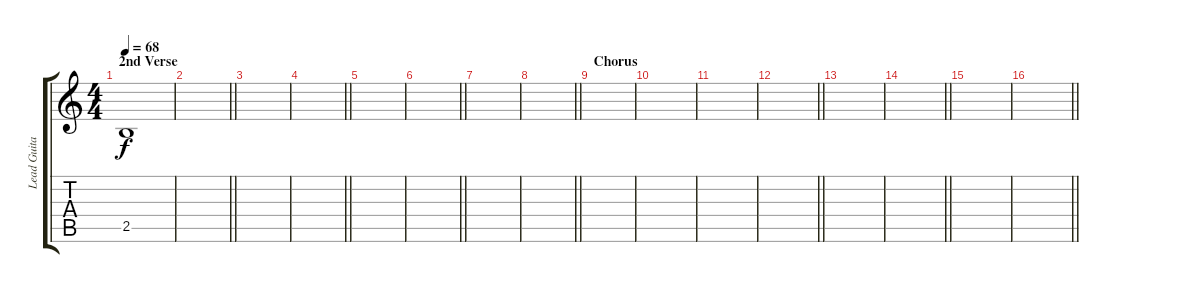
\track ("Lead Guitar" "Lead Guita") {instrument electricguitarclean}
\staff {score tabs}
\tuning (E4 B3 G3 D3 A2 E2) {hide}
\ts (4 4)
\section ("" "2nd Verse")
\tempo 68
\clef g2
\ks c
2.5.1{dy f} |
\barLineRight lightlight
|
|
\barLineRight lightlight
|
|
\barLineRight lightlight
|
|
\barLineRight lightlight
|
\section ("" "Chorus")
|
|
|
\barLineRight lightlight
|
|
\barLineRight lightlight
|
|
\barLineRight lightlight
